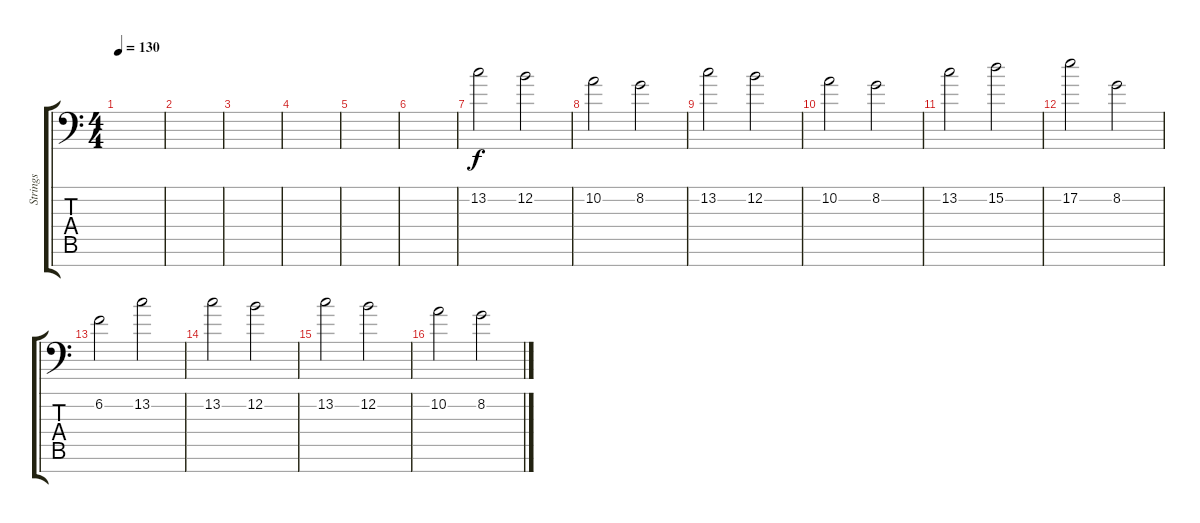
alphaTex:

\track ("Strings" "Strings") {instrument stringensemble1}
\staff {score tabs}
\tuning (E4 B3 G3 D3 A2 E2 A1) {hide}
\ts (4 4)
\tempo 130
\clef f4
\ks c
|
|
|
|
|
|
13.2.2 12.2.2 |
10.2.2 8.2.2 |
13.2.2 12.2.2 |
10.2.2 8.2.2 |
13.2.2 15.2.2 |
17.2.2 8.2.2 |
6.2.2 13.2.2 |
13.2.2 12.2.2 |
13.2.2 12.2.2 |
10.2.2 8.2.2
